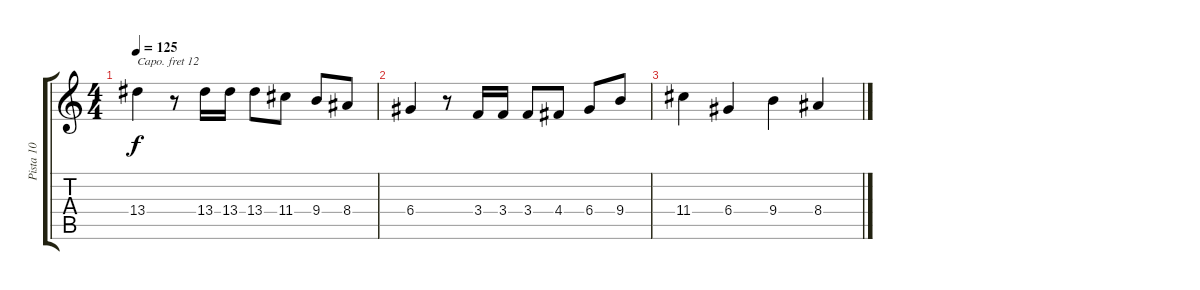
\track ("Pista 10" "Pista 10") {instrument pad1newage}
\staff {score tabs}
\capo 12
\tuning (E4 B3 G3 D3 A2 E2) {hide}
\ts (4 4)
\tempo 125
\clef g2
\ks c
13.4.4{dy f} r.8 13.4.16 13.4.16 13.4.8 11.4.8 9.4.8 8.4.8 |
6.4.4 r.8 3.4.16 3.4.16 3.4.8 4.4.8 6.4.8 9.4.8 |
11.4.4 6.4.4 9.4.4 8.4.4
